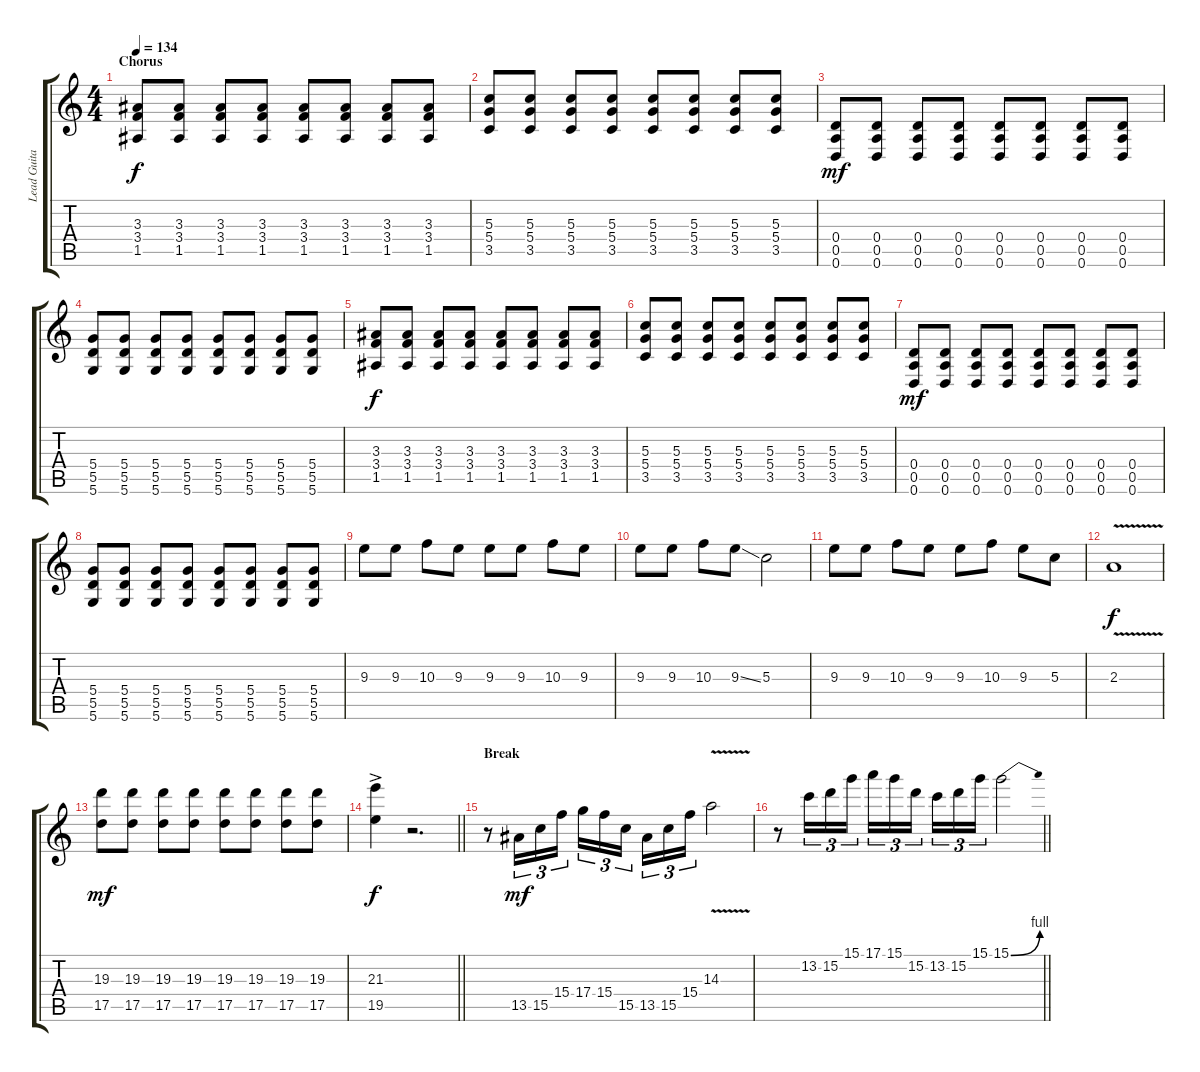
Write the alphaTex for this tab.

\track ("Lead Guitar" "Lead Guita") {instrument distortionguitar}
\staff {score tabs}
\tuning (E4 B3 G3 D3 A2 D2) {hide}
\ts (4 4)
\section ("" "Chorus")
\tempo 134
\clef g2
\ks c
(3.3 3.4 1.5).8{dy f} (3.3 3.4 1.5).8 (3.3 3.4 1.5).8 (3.3 3.4 1.5).8 (3.3 3.4 1.5).8 (3.3 3.4 1.5).8 (3.3 3.4 1.5).8 (3.3 3.4 1.5).8 |
(5.3 5.4 3.5).8 (5.3 5.4 3.5).8 (5.3 5.4 3.5).8 (5.3 5.4 3.5).8 (5.3 5.4 3.5).8 (5.3 5.4 3.5).8 (5.3 5.4 3.5).8 (5.3 5.4 3.5).8 |
(0.4 0.5 0.6).8{dy mf} (0.4 0.5 0.6).8 (0.4 0.5 0.6).8 (0.4 0.5 0.6).8 (0.4 0.5 0.6).8 (0.4 0.5 0.6).8 (0.4 0.5 0.6).8 (0.4 0.5 0.6).8 |
(5.4 5.5 5.6).8 (5.4 5.5 5.6).8 (5.4 5.5 5.6).8 (5.4 5.5 5.6).8 (5.4 5.5 5.6).8 (5.4 5.5 5.6).8 (5.4 5.5 5.6).8 (5.4 5.5 5.6).8 |
(3.3 3.4 1.5).8{dy f} (3.3 3.4 1.5).8 (3.3 3.4 1.5).8 (3.3 3.4 1.5).8 (3.3 3.4 1.5).8 (3.3 3.4 1.5).8 (3.3 3.4 1.5).8 (3.3 3.4 1.5).8 |
(5.3 5.4 3.5).8 (5.3 5.4 3.5).8 (5.3 5.4 3.5).8 (5.3 5.4 3.5).8 (5.3 5.4 3.5).8 (5.3 5.4 3.5).8 (5.3 5.4 3.5).8 (5.3 5.4 3.5).8 |
(0.4 0.5 0.6).8{dy mf} (0.4 0.5 0.6).8 (0.4 0.5 0.6).8 (0.4 0.5 0.6).8 (0.4 0.5 0.6).8 (0.4 0.5 0.6).8 (0.4 0.5 0.6).8 (0.4 0.5 0.6).8 |
(5.4 5.5 5.6).8 (5.4 5.5 5.6).8 (5.4 5.5 5.6).8 (5.4 5.5 5.6).8 (5.4 5.5 5.6).8 (5.4 5.5 5.6).8 (5.4 5.5 5.6).8 (5.4 5.5 5.6).8 |
9.3.8 9.3.8 10.3.8 9.3.8 9.3.8 9.3.8 10.3.8 9.3.8 |
9.3.8 9.3.8 10.3.8 9.3{ss}.8 5.3.2 |
9.3.8 9.3.8 10.3.8 9.3.8 9.3.8 10.3.8 9.3.8 5.3.8 |
2.3{v}.1{dy f} |
(19.3 17.5).8{dy mf} (19.3 17.5).8 (19.3 17.5).8 (19.3 17.5).8 (19.3 17.5).8 (19.3 17.5).8 (19.3 17.5).8 (19.3 17.5).8 |
\barLineRight lightlight
(21.3{ac} 19.5{ac}).4{dy f} r.2{d} |
\section ("" "Break")
r.8 13.5.16{tu (3 2) dy mf} 15.5.16{tu (3 2)} 15.4.16{tu (3 2)} 17.4.16{tu (3 2)} 15.4.16{tu (3 2)} 15.5.16{tu (3 2) beam splitsecondary} 13.5.16{tu (3 2)} 15.5.16{tu (3 2)} 15.4.16{tu (3 2)} 14.3{v}.2 |
\barLineRight lightlight
r.8 13.2.16{tu (3 2)} 15.2.16{tu (3 2)} 15.1.16{tu (3 2)} 17.1.16{tu (3 2)} 15.1.16{tu (3 2)} 15.2.16{tu (3 2) beam splitsecondary} 13.2.16{tu (3 2)} 15.2.16{tu (3 2)} 15.1.16{tu (3 2)} 15.1{be (bend 0 0 60 4)}.2
